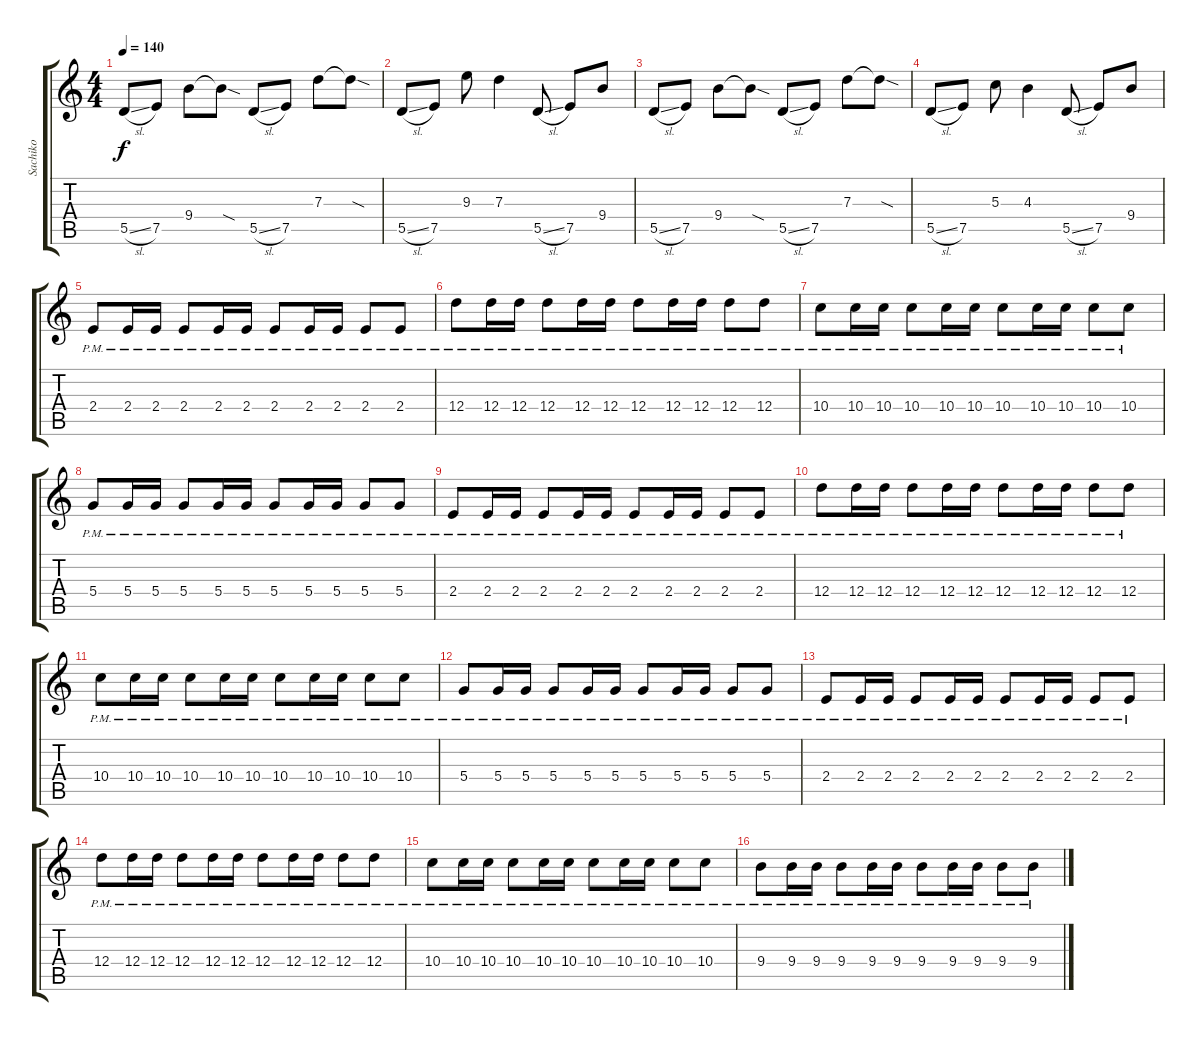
\track ("Sachiko" "Sachiko") {instrument overdrivenguitar}
\staff {score tabs}
\tuning (E4 B3 G3 D3 A2 E2) {hide}
\ts (4 4)
\tempo 140
\clef g2
\ks c
5.5{sl}.8{dy f} 7.5.8 9.4.8 9.4{sod t}.8 5.5{sl}.8 7.5.8 7.3.8 7.3{sod t}.8 |
5.5{sl}.8 7.5.8 9.3.8 7.3.4 5.5{sl}.8 7.5.8 9.4.8 |
5.5{sl}.8 7.5.8 9.4.8 9.4{sod t}.8 5.5{sl}.8 7.5.8 7.3.8 7.3{sod t}.8 |
5.5{sl}.8 7.5.8 5.3.8 4.3.4 5.5{sl}.8 7.5.8 9.4.8 |
2.4{pm}.8 2.4{pm}.16 2.4{pm}.16 2.4{pm}.8 2.4{pm}.16 2.4{pm}.16 2.4{pm}.8 2.4{pm}.16 2.4{pm}.16 2.4{pm}.8 2.4{pm}.8 |
12.4{pm}.8 12.4{pm}.16 12.4{pm}.16 12.4{pm}.8 12.4{pm}.16 12.4{pm}.16 12.4{pm}.8 12.4{pm}.16 12.4{pm}.16 12.4{pm}.8 12.4{pm}.8 |
10.4{pm}.8 10.4{pm}.16 10.4{pm}.16 10.4{pm}.8 10.4{pm}.16 10.4{pm}.16 10.4{pm}.8 10.4{pm}.16 10.4{pm}.16 10.4{pm}.8 10.4{pm}.8 |
5.4{pm}.8 5.4{pm}.16 5.4{pm}.16 5.4{pm}.8 5.4{pm}.16 5.4{pm}.16 5.4{pm}.8 5.4{pm}.16 5.4{pm}.16 5.4{pm}.8 5.4{pm}.8 |
2.4{pm}.8 2.4{pm}.16 2.4{pm}.16 2.4{pm}.8 2.4{pm}.16 2.4{pm}.16 2.4{pm}.8 2.4{pm}.16 2.4{pm}.16 2.4{pm}.8 2.4{pm}.8 |
12.4{pm}.8 12.4{pm}.16 12.4{pm}.16 12.4{pm}.8 12.4{pm}.16 12.4{pm}.16 12.4{pm}.8 12.4{pm}.16 12.4{pm}.16 12.4{pm}.8 12.4{pm}.8 |
10.4{pm}.8 10.4{pm}.16 10.4{pm}.16 10.4{pm}.8 10.4{pm}.16 10.4{pm}.16 10.4{pm}.8 10.4{pm}.16 10.4{pm}.16 10.4{pm}.8 10.4{pm}.8 |
5.4{pm}.8 5.4{pm}.16 5.4{pm}.16 5.4{pm}.8 5.4{pm}.16 5.4{pm}.16 5.4{pm}.8 5.4{pm}.16 5.4{pm}.16 5.4{pm}.8 5.4{pm}.8 |
2.4{pm}.8 2.4{pm}.16 2.4{pm}.16 2.4{pm}.8 2.4{pm}.16 2.4{pm}.16 2.4{pm}.8 2.4{pm}.16 2.4{pm}.16 2.4{pm}.8 2.4{pm}.8 |
12.4{pm}.8 12.4{pm}.16 12.4{pm}.16 12.4{pm}.8 12.4{pm}.16 12.4{pm}.16 12.4{pm}.8 12.4{pm}.16 12.4{pm}.16 12.4{pm}.8 12.4{pm}.8 |
10.4{pm}.8 10.4{pm}.16 10.4{pm}.16 10.4{pm}.8 10.4{pm}.16 10.4{pm}.16 10.4{pm}.8 10.4{pm}.16 10.4{pm}.16 10.4{pm}.8 10.4{pm}.8 |
9.4{pm}.8 9.4{pm}.16 9.4{pm}.16 9.4{pm}.8 9.4{pm}.16 9.4{pm}.16 9.4{pm}.8 9.4{pm}.16 9.4{pm}.16 9.4{pm}.8 9.4{pm}.8
